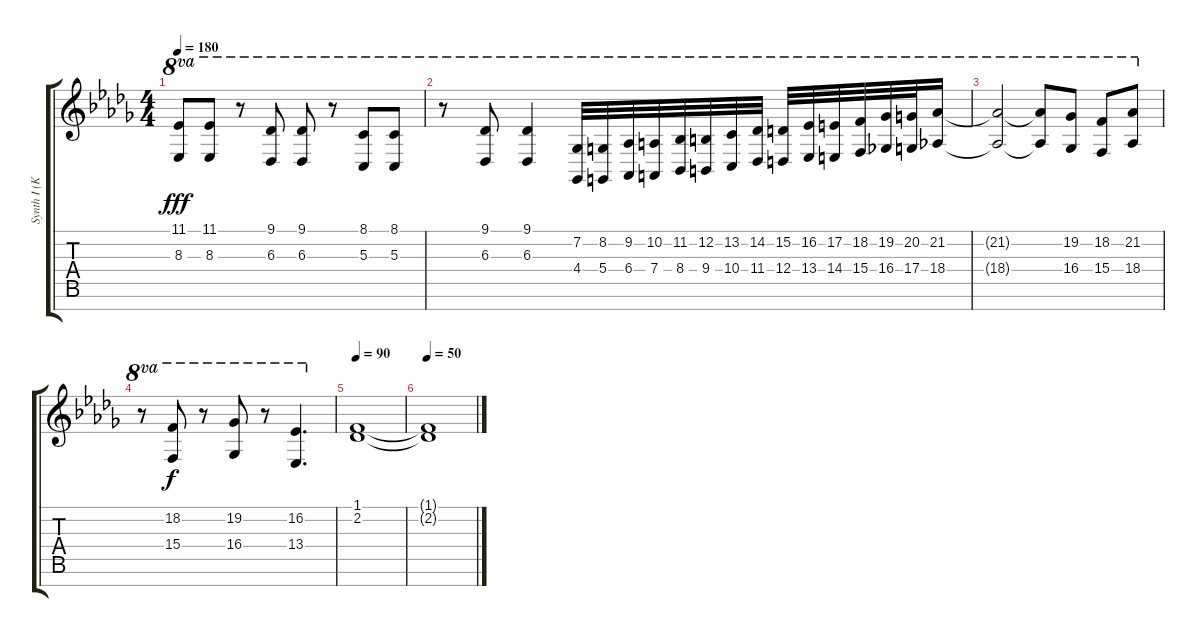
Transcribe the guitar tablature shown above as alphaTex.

\track ("Synth I (Kotobuki Tsumugi)" "Synth I (K") {instrument stringensemble1}
\staff {score tabs}
\tuning (E4 B3 G3 D3 A2 E2 B1) {hide}
\ts (4 4)
\tempo 180
\clef g2
\ks db
(11.1 8.3).8{ot 8va dy fff} (11.1 8.3).8{ot 8va} r.8{ot 8va} (9.1 6.3).8{ot 8va} (9.1 6.3).8{ot 8va} r.8{ot 8va} (8.1 5.3).8{ot 8va} (8.1 5.3).8{ot 8va} |
r.8{ot 8va} (9.1 6.3).8{ot 8va} (9.1 6.3).4{ot 8va} (7.2 4.4).32{ot 8va} (8.2 5.4).32{ot 8va} (9.2 6.4).32{ot 8va} (10.2 7.4).32{ot 8va} (11.2 8.4).32{ot 8va} (12.2 9.4).32{ot 8va} (13.2 10.4).32{ot 8va} (14.2 11.4).32{ot 8va} (15.2 12.4).32{ot 8va} (16.2 13.4).32{ot 8va} (17.2 14.4).32{ot 8va} (18.2 15.4).32{ot 8va} (19.2 16.4).32{ot 8va} (20.2 17.4).32{ot 8va} (21.2 18.4).16{ot 8va} |
(21.2{t} 18.4{t}).2{ot 8va} (21.2{t} 18.4{t}).8{ot 8va} (19.2 16.4).8{ot 8va} (18.2 15.4).8{ot 8va} (21.2 18.4).8{ot 8va} |
r.8{ot 8va} (18.2 15.4).8{ot 8va dy f} r.8{ot 8va} (19.2 16.4).8{ot 8va} r.8{ot 8va} (16.2 13.4).4{d ot 8va} |
\tempo 90
(1.1 2.2).1 |
\tempo 50
(1.1{t} 2.2{t}).1
